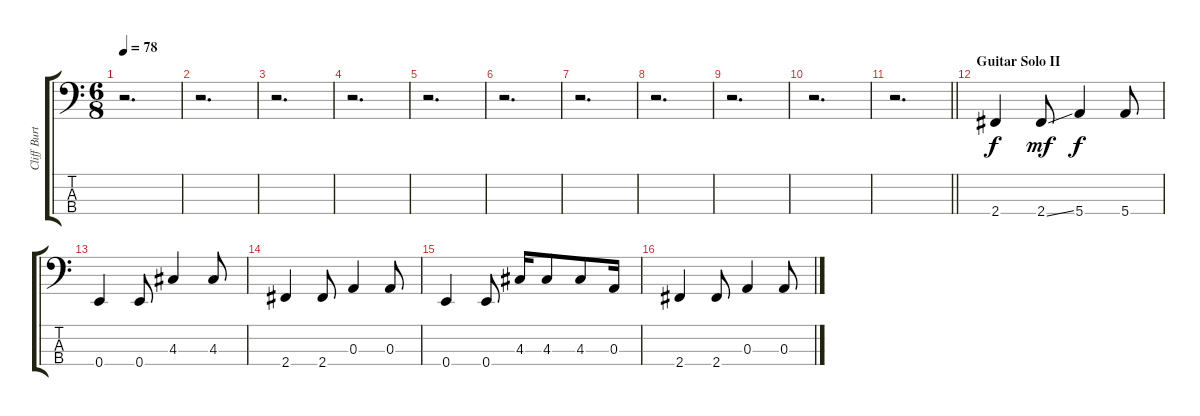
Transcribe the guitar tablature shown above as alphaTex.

\track ("Cliff Burton (Bass)" "Cliff Burt") {instrument electricbassfinger}
\staff {score tabs}
\tuning (G2 D2 A1 E1) {hide}
\ts (6 8)
\tempo 78
\clef f4
\ks c
r.2{d dy f} |
r.2{d} |
r.2{d} |
r.2{d} |
r.2{d} |
r.2{d} |
r.2{d} |
r.2{d} |
r.2{d} |
r.2{d} |
\barLineRight lightlight
r.2{d} |
\section ("" "Guitar Solo II")
2.4.4{volume 10} 2.4{ss}.8{dy mf} 5.4.4{dy f} 5.4.8 |
0.4.4 0.4.8 4.3.4 4.3.8 |
2.4.4 2.4.8 0.3.4 0.3.8 |
0.4.4 0.4.8 4.3.16 4.3.8 4.3.8 0.3.16 |
2.4.4 2.4.8 0.3.4 0.3.8
